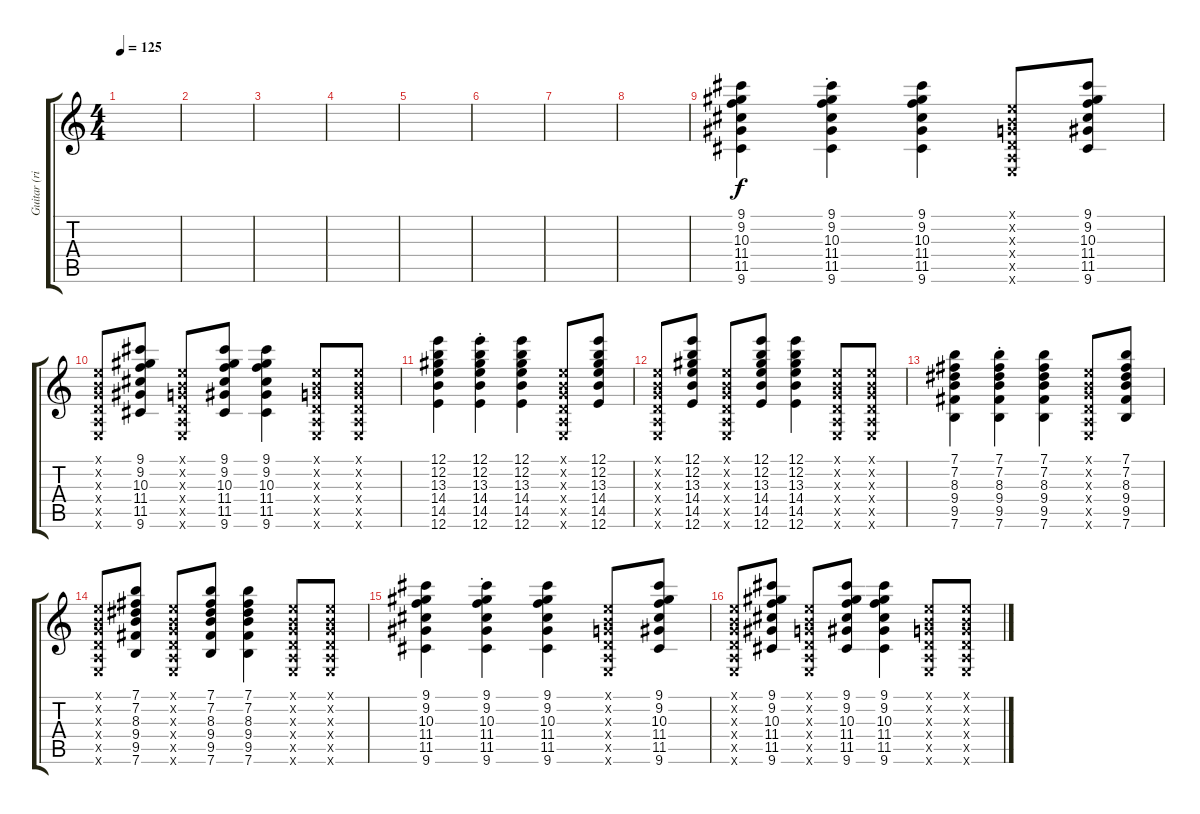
\track ("Guitar (right)" "Guitar (ri") {instrument electricguitarclean}
\staff {score tabs}
\tuning (E4 B3 G3 D3 A2 E2) {hide}
\ts (4 4)
\tempo 125
\clef g2
\ks c
|
|
|
|
|
|
|
|
(9.1 9.2 10.3 11.4 11.5 9.6).4 (9.1{st} 9.2{st} 10.3{st} 11.4{st} 11.5{st} 9.6{st}).4 (9.1 9.2 10.3 11.4 11.5 9.6).4 (0.1{x} 0.2{x} 0.3{x} 0.4{x} 0.5{x} 0.6{x}).8 (9.1 9.2 10.3 11.4 11.5 9.6).8 |
(0.1{x} 0.2{x} 0.3{x} 0.4{x} 0.5{x} 0.6{x}).8 (9.1 9.2 10.3 11.4 11.5 9.6).8 (0.1{x} 0.2{x} 0.3{x} 0.4{x} 0.5{x} 0.6{x}).8 (9.1 9.2 10.3 11.4 11.5 9.6).8 (9.1 9.2 10.3 11.4 11.5 9.6).4 (0.1{x} 0.2{x} 0.3{x} 0.4{x} 0.5{x} 0.6{x}).8 (0.1{x} 0.2{x} 0.3{x} 0.4{x} 0.5{x} 0.6{x}).8 |
(12.1 12.2 13.3 14.4 14.5 12.6).4 (12.1{st} 12.2{st} 13.3{st} 14.4{st} 14.5{st} 12.6{st}).4 (12.1 12.2 13.3 14.4 14.5 12.6).4 (0.1{x} 0.2{x} 0.3{x} 0.4{x} 0.5{x} 0.6{x}).8 (12.1 12.2 13.3 14.4 14.5 12.6).8 |
(0.1{x} 0.2{x} 0.3{x} 0.4{x} 0.5{x} 0.6{x}).8 (12.1 12.2 13.3 14.4 14.5 12.6).8 (0.1{x} 0.2{x} 0.3{x} 0.4{x} 0.5{x} 0.6{x}).8 (12.1 12.2 13.3 14.4 14.5 12.6).8 (12.1 12.2 13.3 14.4 14.5 12.6).4 (0.1{x} 0.2{x} 0.3{x} 0.4{x} 0.5{x} 0.6{x}).8 (0.1{x} 0.2{x} 0.3{x} 0.4{x} 0.5{x} 0.6{x}).8 |
(7.1 7.2 8.3 9.4 9.5 7.6).4 (7.1{st} 7.2{st} 8.3{st} 9.4{st} 9.5{st} 7.6{st}).4 (7.1 7.2 8.3 9.4 9.5 7.6).4 (0.1{x} 0.2{x} 0.3{x} 0.4{x} 0.5{x} 0.6{x}).8 (7.1 7.2 8.3 9.4 9.5 7.6).8 |
(0.1{x} 0.2{x} 0.3{x} 0.4{x} 0.5{x} 0.6{x}).8 (7.1 7.2 8.3 9.4 9.5 7.6).8 (0.1{x} 0.2{x} 0.3{x} 0.4{x} 0.5{x} 0.6{x}).8 (7.1 7.2 8.3 9.4 9.5 7.6).8 (7.1 7.2 8.3 9.4 9.5 7.6).4 (0.1{x} 0.2{x} 0.3{x} 0.4{x} 0.5{x} 0.6{x}).8 (0.1{x} 0.2{x} 0.3{x} 0.4{x} 0.5{x} 0.6{x}).8 |
(9.1 9.2 10.3 11.4 11.5 9.6).4 (9.1{st} 9.2{st} 10.3{st} 11.4{st} 11.5{st} 9.6{st}).4 (9.1 9.2 10.3 11.4 11.5 9.6).4 (0.1{x} 0.2{x} 0.3{x} 0.4{x} 0.5{x} 0.6{x}).8 (9.1 9.2 10.3 11.4 11.5 9.6).8 |
(0.1{x} 0.2{x} 0.3{x} 0.4{x} 0.5{x} 0.6{x}).8 (9.1 9.2 10.3 11.4 11.5 9.6).8 (0.1{x} 0.2{x} 0.3{x} 0.4{x} 0.5{x} 0.6{x}).8 (9.1 9.2 10.3 11.4 11.5 9.6).8 (9.1 9.2 10.3 11.4 11.5 9.6).4 (0.1{x} 0.2{x} 0.3{x} 0.4{x} 0.5{x} 0.6{x}).8 (0.1{x} 0.2{x} 0.3{x} 0.4{x} 0.5{x} 0.6{x}).8
